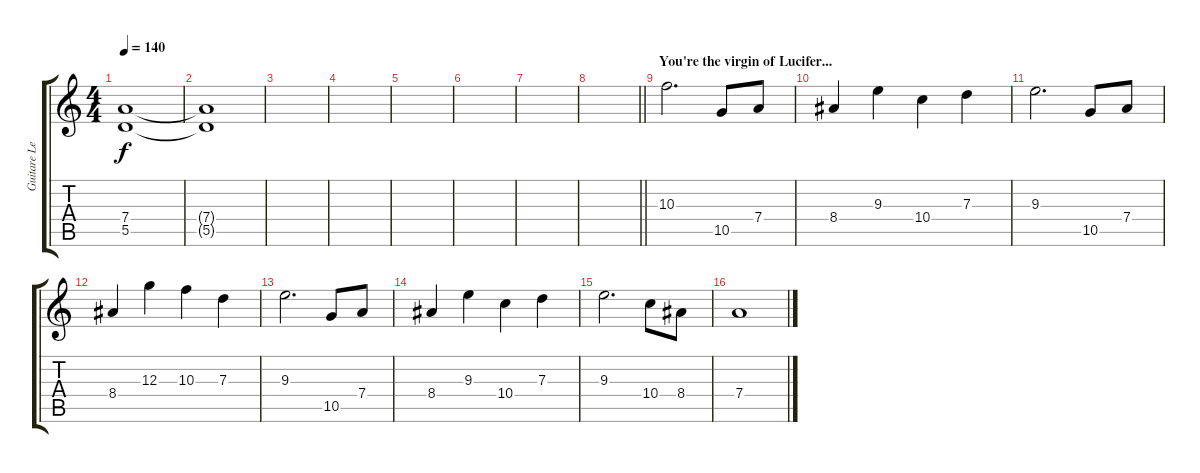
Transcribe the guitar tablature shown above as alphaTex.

\track ("Guitare Lead" "Guitare Le") {instrument distortionguitar}
\staff {score tabs}
\tuning (E4 B3 G3 D3 A2 E2) {hide}
\ts (4 4)
\tempo 140
\clef g2
\ks c
(7.4 5.5).1{dy f} |
(7.4{t} 5.5{t}).1 |
|
|
|
|
|
\barLineRight lightlight
|
\section ("" "You're the virgin of Lucifer...")
10.3.2{d} 10.5.8 7.4.8 |
8.4.4 9.3.4 10.4.4 7.3.4 |
9.3.2{d} 10.5.8 7.4.8 |
8.4.4 12.3.4 10.3.4 7.3.4 |
9.3.2{d} 10.5.8 7.4.8 |
8.4.4 9.3.4 10.4.4 7.3.4 |
9.3.2{d} 10.4.8 8.4.8 |
7.4.1
